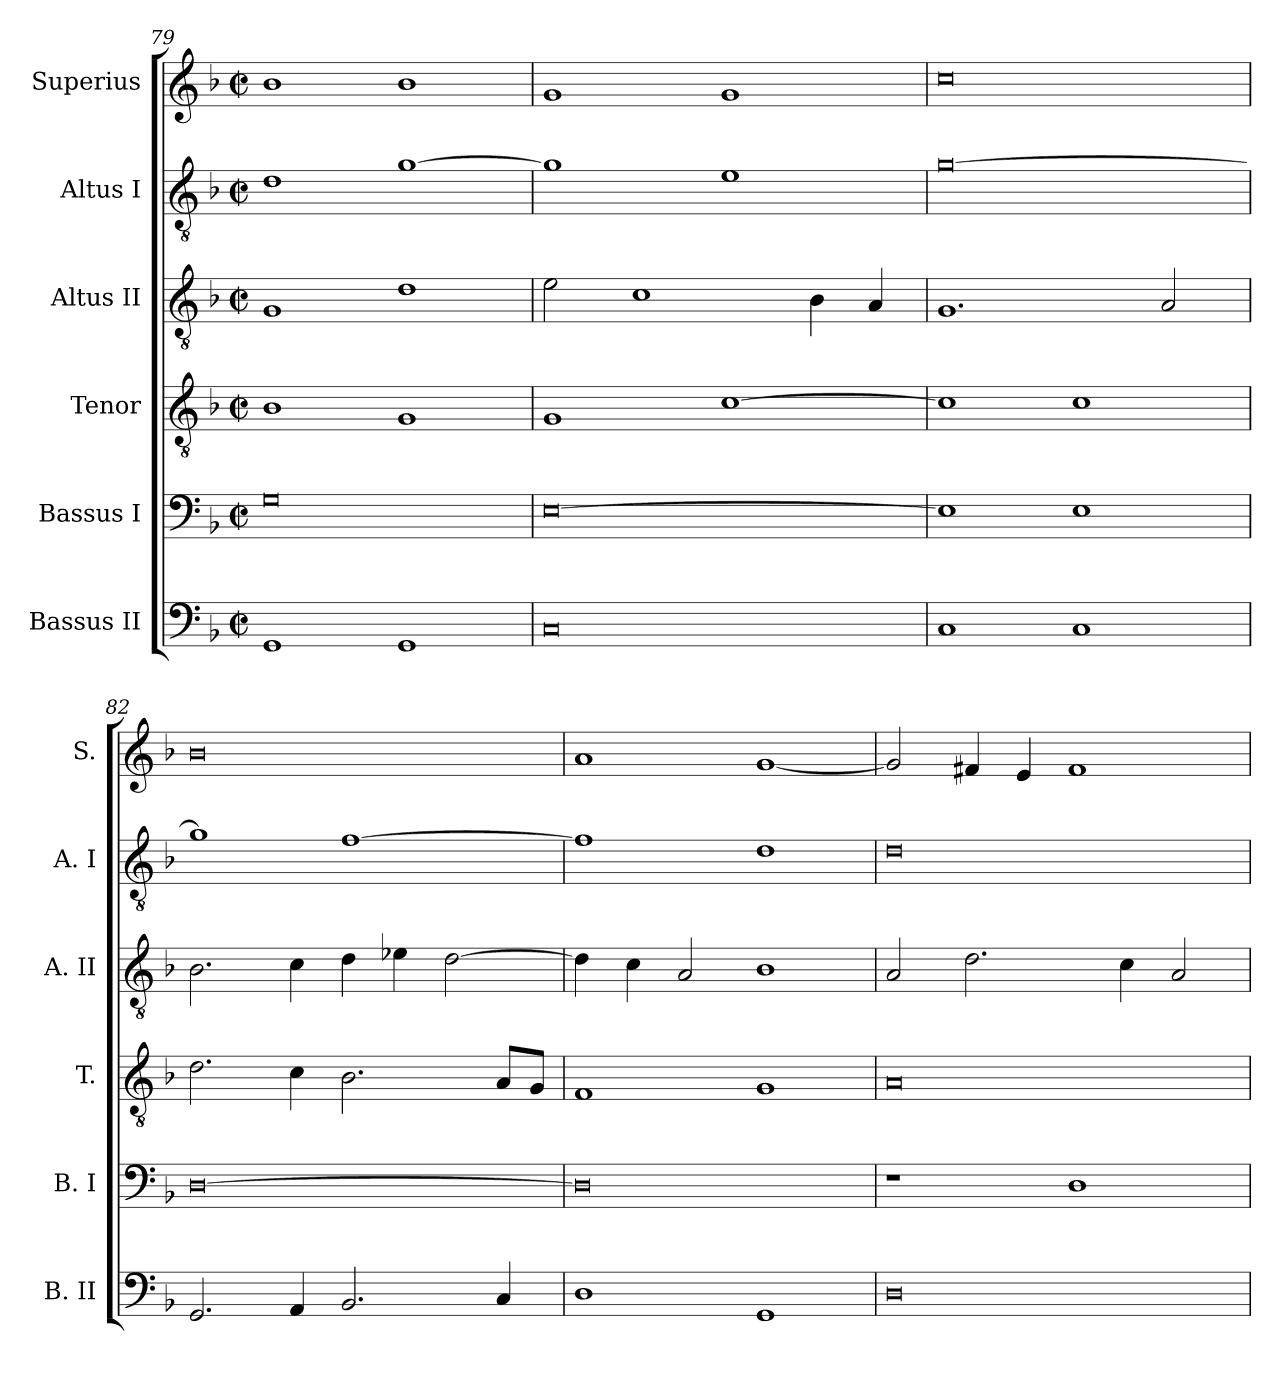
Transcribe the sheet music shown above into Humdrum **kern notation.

**kern	**kern	**kern	**kern	**kern	**kern
*part6	*part5	*part4	*part3	*part2	*part1
*staff6	*staff5	*staff4	*staff3	*staff2	*staff1
*I"Bassus II	*I"Bassus I	*I"Tenor	*I"Altus II	*I"Altus I	*I"Superius
*I'B. II	*I'B. I	*I'T.	*I'A. II	*I'A. I	*I'S.
*clefF4	*clefF4	*clefGv2	*clefGv2	*clefGv2	*clefG2
*	*	*ITrd7c12	*ITrd7c12	*ITrd7c12	*
*k[b-]	*k[b-]	*k[b-]	*k[b-]	*k[b-]	*k[b-]
*F:	*F:	*F:	*F:	*F:	*F:
*M2/2	*M2/2	*M2/2	*M2/2	*M2/2	*M2/2
*met(c|)	*met(c|)	*met(c|)	*met(c|)	*met(c|)	*met(c|)
=79	=79	=79	=79	=79	=79
1GGi	0Gi	1BB-i	1GGi	1Di	1b-i
1GGi	.	1GGi	1Di	[>1Gi	1b-i
=80	=80	=80	=80	=80	=80
0Ci	[>0Ei	1GGi	2Ei\	1Gi]	1gi
.	.	.	1Ci	.	.
.	.	[>1Ci	.	1Ei	1gi
.	.	.	4BB-i\	.	.
.	.	.	4AAi/	.	.
=81	=81	=81	=81	=81	=81
1Ci	1Ei]	1Ci]	1.GGi	[>0Gi	0cci
1Ci	1Ei	1Ci	.	.	.
.	.	.	2AAi/	.	.
!!LO:LB:g=z
=82	=82	=82	=82	=82	=82
2.GGi/	[>0Di	2.Di\	2.BB-i\	1Gi]	0b-i
4AAi/	.	4Ci\	4Ci\	.	.
2.BB-i/	.	2.BB-i\	4Di\	[>1Fi	.
.	.	.	4E-Xi\	.	.
.	.	.	[>2Di\	.	.
4Ci/	.	8AAi/L	.	.	.
.	.	8GGi/J	.	.	.
=83	=83	=83	=83	=83	=83
1Di	0Di]	1FFi	4Di\]	1Fi]	1ai
.	.	.	4Ci\	.	.
.	.	.	2AAi/	.	.
1GGi	.	1GGi	1BB-i	1Di	[<1gi
=84	=84	=84	=84	=84	=84
0Di	1r	0AAi	2AAi/	0Di	2gi/]
.	.	.	2.Di\	.	4f#Xi/
.	.	.	.	.	4ei/
.	1Di	.	.	.	1f#i
.	.	.	4Ci\	.	.
.	.	.	2AAi/	.	.
=	=	=	=	=	=
*-	*-	*-	*-	*-	*-
